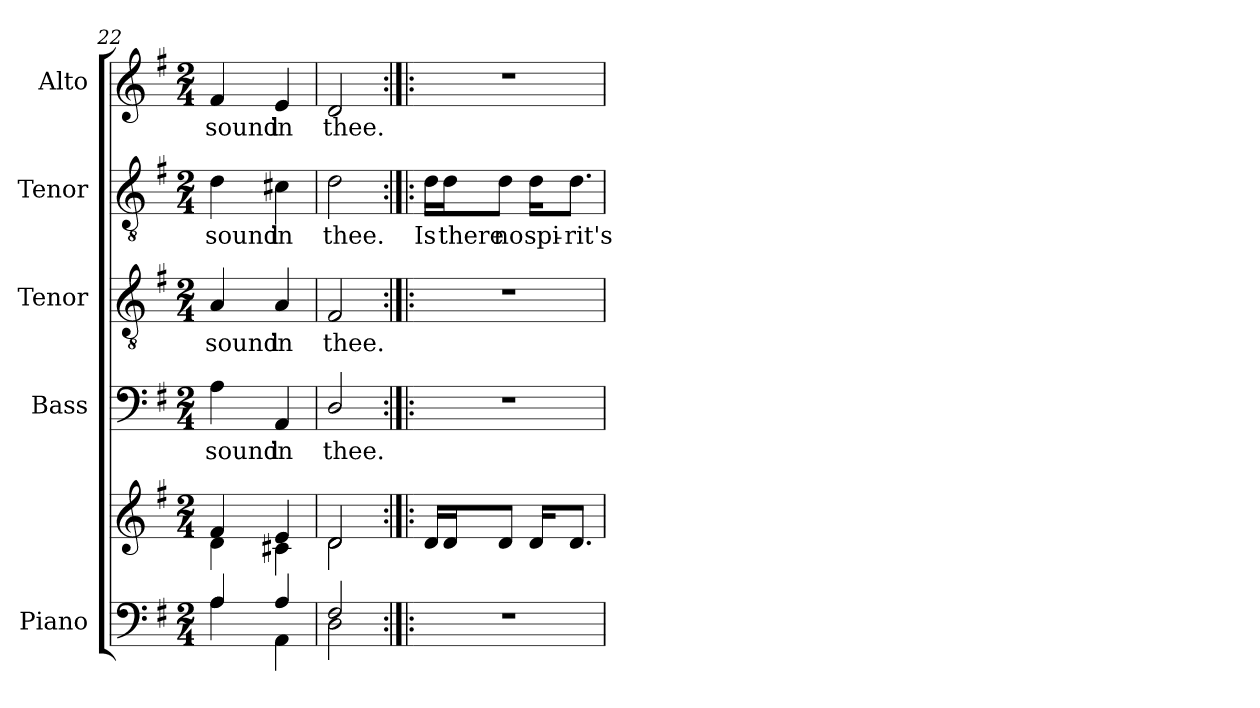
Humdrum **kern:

**kern	**kern	**kern	**text	**kern	**text	**kern	**text	**kern	**text
*part5	*part5	*part4	*part4	*part3	*part3	*part2	*part2	*part1	*part1
*staff6	*staff5	*staff4	*staff4	*staff3	*staff3	*staff2	*staff2	*staff1	*staff1
*I"Piano	*	*I"Bass	*	*I"Tenor	*	*I"Tenor	*	*I"Alto	*
*I'Pno.	*	*I'B.	*	*I'T.	*	*I'T.	*	*I'A.	*
*clefF4	*clefG2	*clefF4	*	*clefGv2	*	*clefGv2	*	*clefG2	*
*	*	*	*	*ITrd7c12	*	*ITrd7c12	*	*	*
*k[f#]	*k[f#]	*k[f#]	*	*k[f#]	*	*k[f#]	*	*k[f#]	*
*G:	*G:	*G:	*	*G:	*	*G:	*	*G:	*
*M2/4	*M2/4	*M2/4	*	*M2/4	*	*M2/4	*	*M2/4	*
=22	=22	=22	=22	=22	=22	=22	=22	=22	=22
*^	*^	*	*	*	*	*	*	*	*
!	!	!	!	!	!LO:LY:b:color=#000000	!	!	!	!	!	!
!	!	!	!	!	!	!	!LO:LY:b:color=#000000	!	!	!	!
!	!	!	!	!	!	!	!	!	!LO:LY:b:color=#000000	!	!
!	!	!	!	!	!	!	!	!	!	!	!LO:LY:b:color=#000000
4Ai/	4Ai\	4f#i/	4di\	4Ai\	sound	4AAi/	sound	4Di\	sound	4f#i/	sound
!	!	!	!	!	!LO:LY:b:color=#000000	!	!	!	!	!	!
!	!	!	!	!	!	!	!LO:LY:b:color=#000000	!	!	!	!
!	!	!	!	!	!	!	!	!	!LO:LY:b:color=#000000	!	!
!	!	!	!	!	!	!	!	!	!	!	!LO:LY:b:color=#000000
4Ai/	4AAi\	4ei/	4c#Xi\	4AAi/	in	4AAi/	in	4C#Xi\	in	4ei/	in
=23	=23	=23	=23	=23	=23	=23	=23	=23	=23	=23	=23
!	!	!	!	!	!LO:LY:b:color=#000000	!	!	!	!	!	!
!	!	!	!	!	!	!	!LO:LY:b:color=#000000	!	!	!	!
!	!	!	!	!	!	!	!	!	!LO:LY:b:color=#000000	!	!
!	!	!	!	!	!	!	!	!	!	!	!LO:LY:b:color=#000000
2F#i/	2Di\	2di/	2di\	2Di/	thee.	2FF#i/	thee.	2Di\	thee.	2di/	thee.
!!LO:LB:g=z
=24:|!|:	=24:|!|:	=24:|!|:	=24:|!|:	=24:|!|:	=24:|!|:	=24:|!|:	=24:|!|:	=24:|!|:	=24:|!|:	=24:|!|:	=24:|!|:
!LO:N:vis=1	!	!	!	!LO:N:vis=1	!	!LO:N:vis=1	!	!	!	!	!
*v	*v	*	*	*	*	*	*	*	*	*	*
*	*v	*v	*	*	*	*	*	*	*	*
*^	*^	*	*	*	*	*	*	*	*
!	!	!	!	!	!	!	!	!	!LO:LY:b:color=#000000	!LO:N:vis=1	!
*v	*v	*	*	*	*	*	*	*	*	*	*
*	*v	*v	*	*	*	*	*	*	*	*
2r	16di/LL	2r	.	2r	.	16Di\LL	Is	2r	.
!	!	!	!	!	!	!	!LO:LY:b:color=#000000	!	!
.	16di/J	.	.	.	.	16Di\J	there	.	.
!	!	!	!	!	!	!	!LO:LY:b:color=#000000	!	!
.	8di/J	.	.	.	.	8Di\J	no	.	.
!	!	!	!	!	!	!	!LO:LY:b:color=#000000	!	!
.	16di/KL	.	.	.	.	16Di\KL	spi-	.	.
!	!	!	!	!	!	!	!LO:LY:b:color=#000000	!	!
.	8.di/J	.	.	.	.	8.Di\J	-rit's	.	.
=	=	=	=	=	=	=	=	=	=
*-	*-	*-	*-	*-	*-	*-	*-	*-	*-
